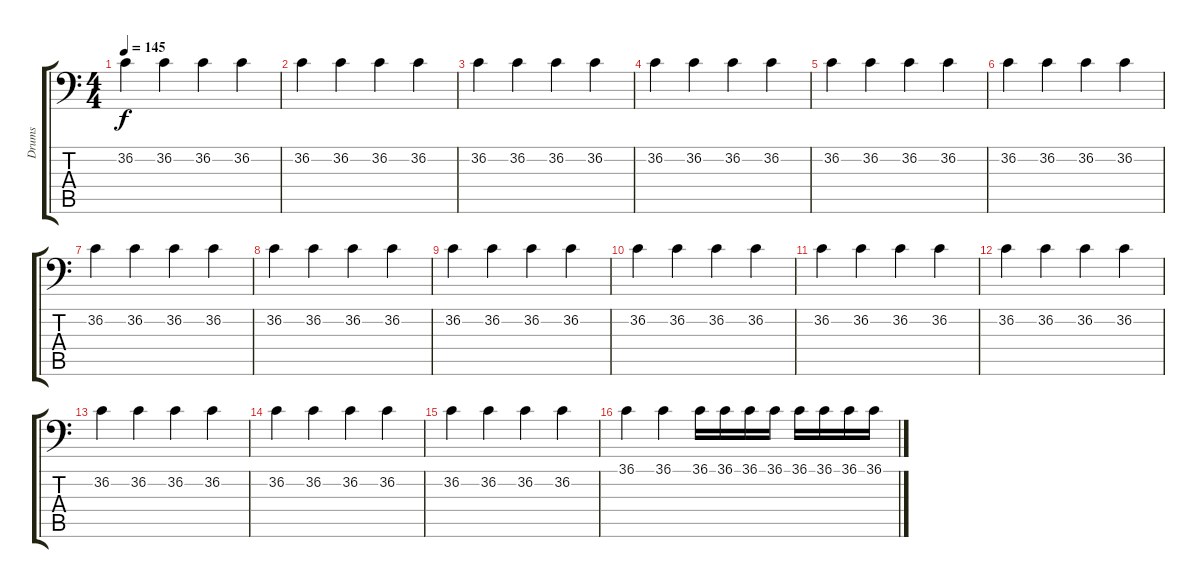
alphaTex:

\track ("Drums" "Drums") {instrument acousticgrandpiano}
\staff {score tabs}
\tuning (C-1 C-1 C-1 C-1 C-1 C-1) {hide}
\ts (4 4)
\tempo 145
\clef f4
\ks c
36.2.4{dy f} 36.2.4 36.2.4 36.2.4 |
36.2.4 36.2.4 36.2.4 36.2.4 |
36.2.4 36.2.4 36.2.4 36.2.4 |
36.2.4 36.2.4 36.2.4 36.2.4 |
36.2.4 36.2.4 36.2.4 36.2.4 |
36.2.4 36.2.4 36.2.4 36.2.4 |
36.2.4 36.2.4 36.2.4 36.2.4 |
36.2.4 36.2.4 36.2.4 36.2.4 |
36.2.4 36.2.4 36.2.4 36.2.4 |
36.2.4 36.2.4 36.2.4 36.2.4 |
36.2.4 36.2.4 36.2.4 36.2.4 |
36.2.4 36.2.4 36.2.4 36.2.4 |
36.2.4 36.2.4 36.2.4 36.2.4 |
36.2.4 36.2.4 36.2.4 36.2.4 |
36.2.4 36.2.4 36.2.4 36.2.4 |
36.1.4 36.1.4 36.1.16 36.1.16 36.1.16 36.1.16 36.1.16 36.1.16 36.1.16 36.1.16
